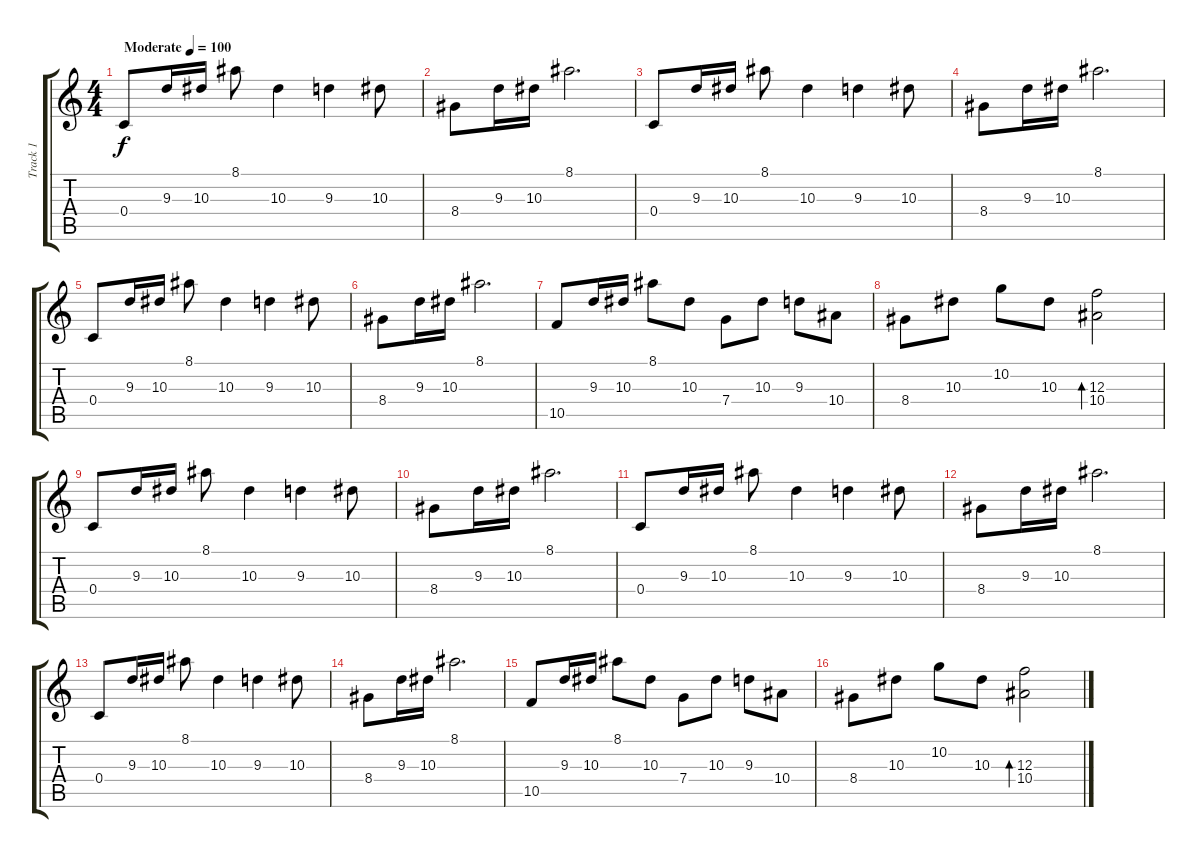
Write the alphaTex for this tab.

\track ("Track 1" "Track 1") {instrument electricguitarclean}
\staff {score tabs}
\tuning (D4 A3 F3 C3 G2 C2) {hide}
\ts (4 4)
\tempo (100 "Moderate")
\clef g2
\ks c
0.4.8{dy f instrument electricguitarclean} 9.3.16 10.3.16 8.1.8 10.3.4 9.3.4 10.3.8 |
8.4.8 9.3.16 10.3.16 8.1.2{d} |
0.4.8 9.3.16 10.3.16 8.1.8 10.3.4 9.3.4 10.3.8 |
8.4.8 9.3.16 10.3.16 8.1.2{d} |
0.4.8 9.3.16 10.3.16 8.1.8 10.3.4 9.3.4 10.3.8 |
8.4.8 9.3.16 10.3.16 8.1.2{d} |
10.5.8 9.3.16 10.3.16 8.1.8 10.3.8 7.4.8 10.3.8 9.3.8 10.4.8 |
8.4.8 10.3.8 10.2.8 10.3.8 (12.3 10.4).2{bd 480} |
0.4.8 9.3.16 10.3.16 8.1.8 10.3.4 9.3.4 10.3.8 |
8.4.8 9.3.16 10.3.16 8.1.2{d} |
0.4.8 9.3.16 10.3.16 8.1.8 10.3.4 9.3.4 10.3.8 |
8.4.8 9.3.16 10.3.16 8.1.2{d} |
0.4.8 9.3.16 10.3.16 8.1.8 10.3.4 9.3.4 10.3.8 |
8.4.8 9.3.16 10.3.16 8.1.2{d} |
10.5.8 9.3.16 10.3.16 8.1.8 10.3.8 7.4.8 10.3.8 9.3.8 10.4.8 |
8.4.8 10.3.8 10.2.8 10.3.8 (12.3 10.4).2{bd 480}
